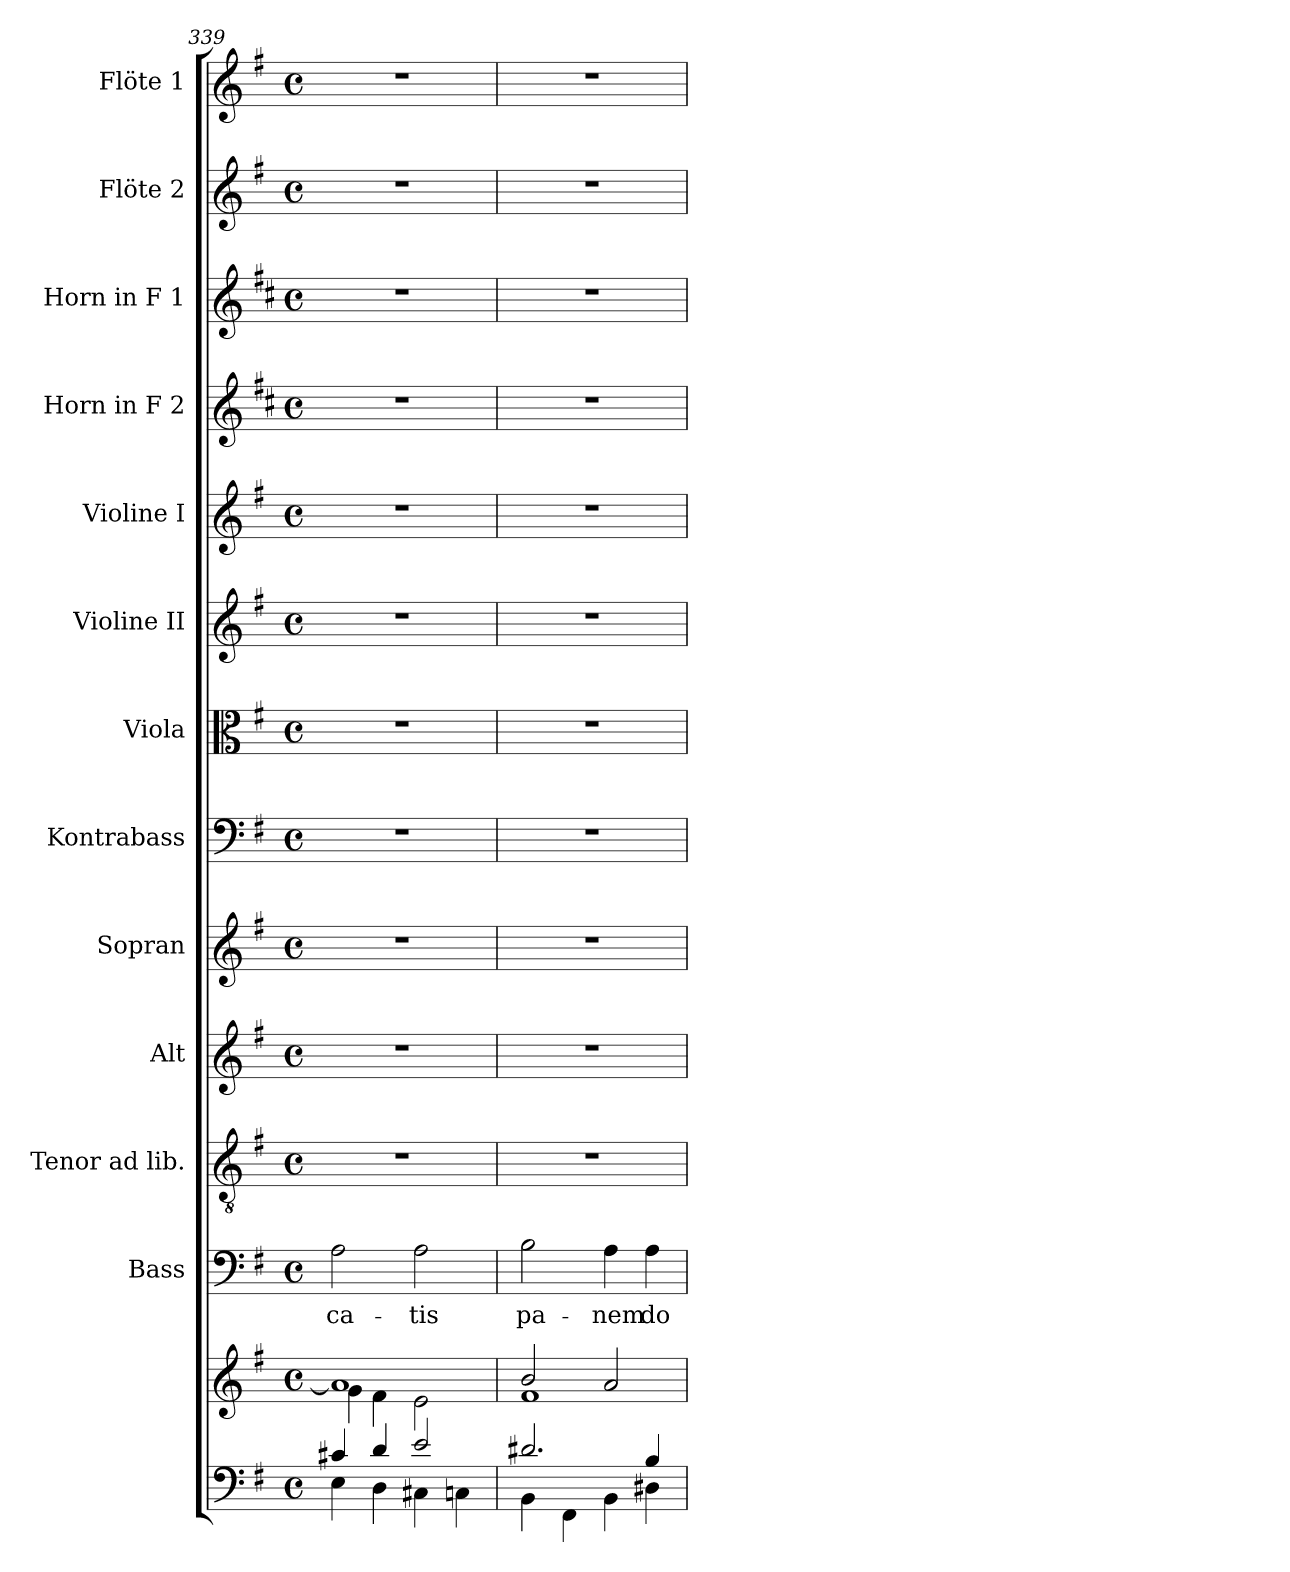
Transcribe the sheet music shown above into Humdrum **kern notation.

**kern	**kern	**kern	**text	**kern	**kern	**kern	**kern	**kern	**kern	**kern	**kern	**kern	**kern	**kern
*part13	*part13	*part12	*part12	*part11	*part10	*part9	*part8	*part7	*part6	*part5	*part4	*part3	*part2	*part1
*staff14	*staff13	*staff12	*staff12	*staff11	*staff10	*staff9	*staff8	*staff7	*staff6	*staff5	*staff4	*staff3	*staff2	*staff1
*	*	*I"Bass	*	*I"Tenor ad lib.	*I"Alt	*I"Sopran	*I"Kontrabass	*I"Viola	*I"Violine II	*I"Violine I	*I"Horn in F 2	*I"Horn in F 1	*I"Flöte 2	*I"Flöte 1
*	*	*I'B.	*	*I'T.	*I'A.	*I'S.	*I'Kb.	*I'Vla.	*I'Vl. II	*I'Vl. I	*	*	*I'Fl. 2	*I'Fl. 1
*clefF4	*clefG2	*clefF4	*	*clefGv2	*clefG2	*clefG2	*clefF4	*clefC3	*clefG2	*clefG2	*clefG2	*clefG2	*clefG2	*clefG2
*	*	*	*	*	*	*	*ITrd7c12	*	*	*	*ITrd4c7	*ITrd4c7	*	*
*k[f#]	*k[f#]	*k[f#]	*	*k[f#]	*k[f#]	*k[f#]	*k[f#]	*k[f#]	*k[f#]	*k[f#]	*k[f#]	*k[f#]	*k[f#]	*k[f#]
*G:	*G:	*G:	*	*G:	*G:	*G:	*G:	*G:	*G:	*G:	*G:	*G:	*G:	*G:
*M4/4	*M4/4	*M4/4	*	*M4/4	*M4/4	*M4/4	*M4/4	*M4/4	*M4/4	*M4/4	*M4/4	*M4/4	*M4/4	*M4/4
*met(c)	*met(c)	*met(c)	*	*met(c)	*met(c)	*met(c)	*met(c)	*met(c)	*met(c)	*met(c)	*met(c)	*met(c)	*met(c)	*met(c)
=339	=339	=339	=339	=339	=339	=339	=339	=339	=339	=339	=339	=339	=339	=339
*^	*^	*	*	*	*	*	*	*	*	*	*	*	*	*
!	!	!	!	!	!LO:LY:b	!	!	!	!	!	!	!	!	!	!	!
4c#X/	4E\	1a]	4g\	2A\	-ca-	1r	1r	1r	1r	1r	1r	1r	1r	1r	1r	1r
4d/	4D\	.	4f#\	.	.	.	.	.	.	.	.	.	.	.	.	.
!	!	!	!	!	!LO:LY:b	!	!	!	!	!	!	!	!	!	!	!
2e/	4C#X\	.	2e\	2A\	-tis	.	.	.	.	.	.	.	.	.	.	.
.	4Cn\	.	.	.	.	.	.	.	.	.	.	.	.	.	.	.
!!LO:PB:g=z
=340	=340	=340	=340	=340	=340	=340	=340	=340	=340	=340	=340	=340	=340	=340	=340	=340
!	!	!	!	!	!LO:LY:b	!	!	!	!	!	!	!	!	!	!	!
2.d#X/	4BB\	2b/	1f#	2B\	pa-	1r	1r	1r	1r	1r	1r	1r	1r	1r	1r	1r
.	4FF#\	.	.	.	.	.	.	.	.	.	.	.	.	.	.	.
!	!	!	!	!	!LO:LY:b	!	!	!	!	!	!	!	!	!	!	!
.	4BB\	2a/	.	4A\	-nem	.	.	.	.	.	.	.	.	.	.	.
!	!	!	!	!	!LO:LY:b	!	!	!	!	!	!	!	!	!	!	!
4B/	4D#X\	.	.	4A\	do-	.	.	.	.	.	.	.	.	.	.	.
*v	*v	*	*	*	*	*	*	*	*	*	*	*	*	*	*	*
*	*v	*v	*	*	*	*	*	*	*	*	*	*	*	*	*
=	=	=	=	=	=	=	=	=	=	=	=	=	=	=
*-	*-	*-	*-	*-	*-	*-	*-	*-	*-	*-	*-	*-	*-	*-
